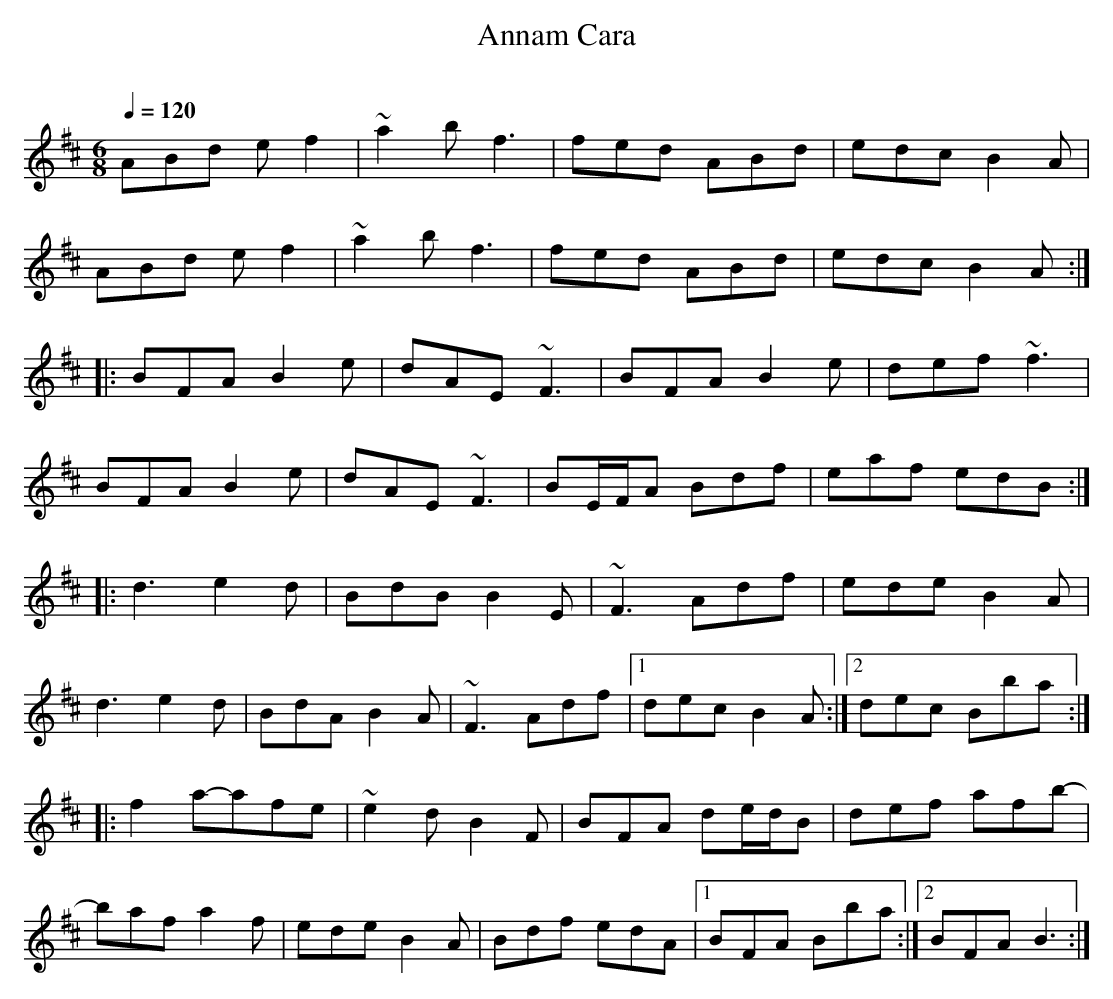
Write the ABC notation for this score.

X:1     %Music
T: Annam Cara     %Tune name
C:     %Tune composer
Q:1/4=120     %Tempo
V:1     %
     %!STAVE 0 '' @
     %!INSTR '...' 0 0 @
M:6/8     %Meter
L:1/8     %
K:Bm
ABd e f2 |~a2 b f3 |fed ABd |edc B2 A |
ABd e f2 |~a2 b f3 |fed ABd |edc B2 A ::
BFA B2 e |dAE ~F3 |BFA B2 e |def ~f3 |
BFA B2 e |dAE ~F3 |BE/F/A Bdf |eaf edB ::
d3 e2 d |BdB B2 E |~F3 Adf |ede B2 A |
d3 e2 d |BdA B2 A |~F3 Adf |[1dec B2 A :|[2dec Bba ::
f2 a-afe |~e2 d B2 F |BFA de/d/B |def afb-|
baf a2 f |ede B2 A |Bdf edA |[1BFA Bba :|[2BFA B3 :|
     %End of file
